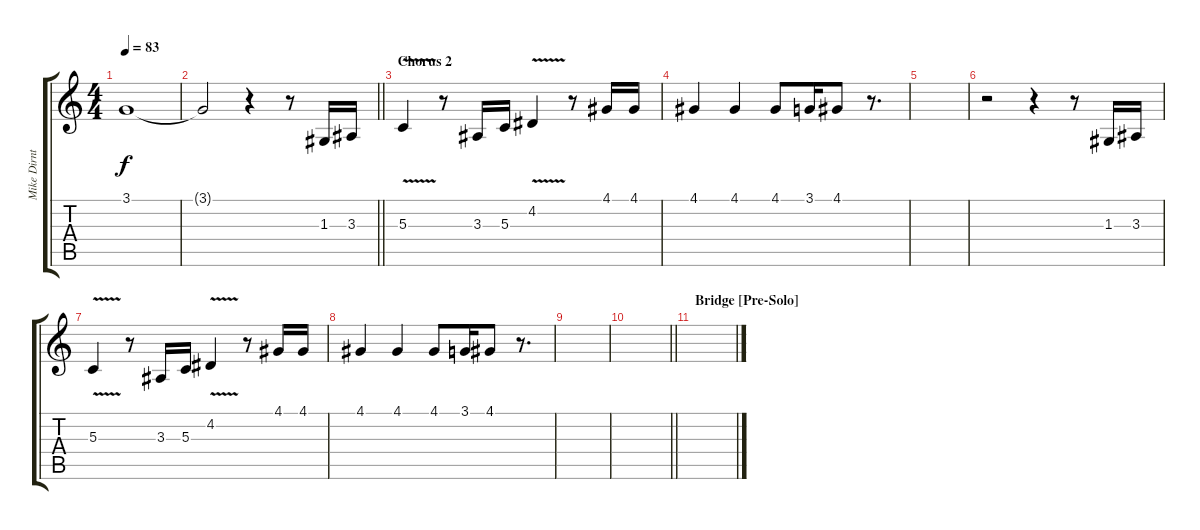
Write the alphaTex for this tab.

\track ("Mike Dirnt [Backup Vocals]" "Mike Dirnt") {instrument harmonica}
\staff {score tabs}
\tuning (E4 B3 G3 D3 A2 E2) {hide}
\ts (4 4)
\tempo 83
\clef g2
\ks c
3.1.1{dy f} |
\barLineRight lightlight
3.1{t}.2 r.4 r.8 1.3.16 3.3.16 |
\section ("" "Chorus 2")
5.3{v}.4 r.8 3.3.16 5.3.16 4.2{v}.4 r.8 4.1.16 4.1.16 |
4.1.4 4.1.4 4.1.8 3.1.16 4.1.8 r.8{d} |
|
r.2 r.4 r.8 1.3.16 3.3.16 |
5.3{v}.4 r.8 3.3.16 5.3.16 4.2{v}.4 r.8 4.1.16 4.1.16 |
4.1.4 4.1.4 4.1.8 3.1.16 4.1.8 r.8{d} |
|
\barLineRight lightlight
|
\section ("" "Bridge [Pre-Solo]")
